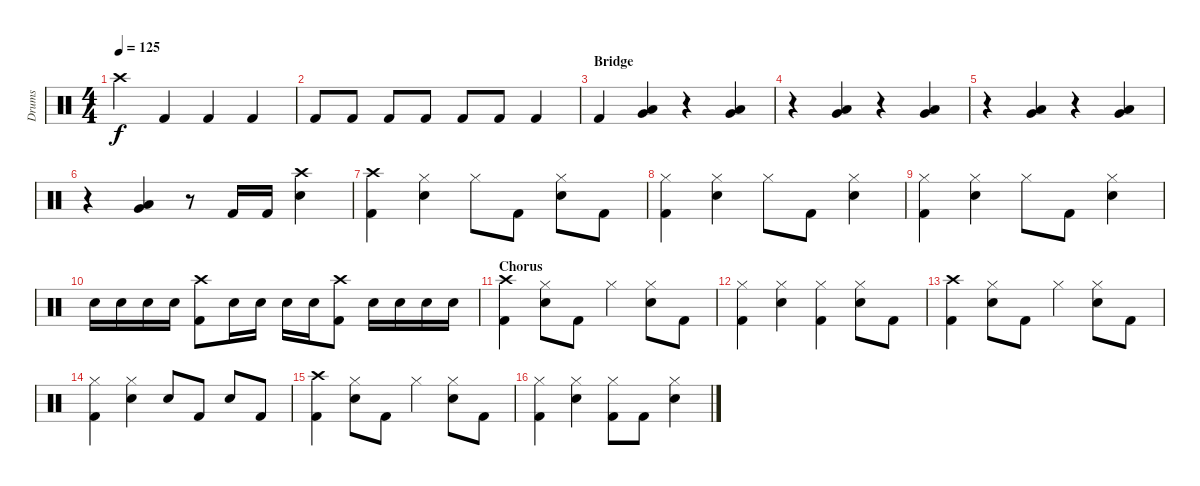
\track ("Drums" "Drums") {instrument percussion}
\staff {score}
\articulation defaults
\ts (4 4)
\tempo 125
\clef neutral
\ks c "Crash high (hit)".4{dy f} "Kick (hit) 2".4 "Kick (hit) 2".4 "Kick (hit) 2".4
|
"Kick (hit) 2".8 "Kick (hit) 2".8 "Kick (hit) 2".8 "Kick (hit) 2".8 "Kick (hit) 2".8 "Kick (hit) 2".8 "Kick (hit) 2".4 |
\section ("" "Bridge")
"Kick (hit) 2".4 ("Low Tom (hit)" "Very Low Tom (hit)").4 r.4 ("Low Tom (hit)" "Very Low Tom (hit)").4 |
r.4 ("Low Tom (hit)" "Very Low Tom (hit)").4 r.4 ("Low Tom (hit)" "Very Low Tom (hit)").4 |
r.4 ("Low Tom (hit)" "Very Low Tom (hit)").4 r.4 ("Low Tom (hit)" "Very Low Tom (hit)").4 |
r.4 ("Low Tom (hit)" "Very Low Tom (hit)").4 r.8 "Kick (hit) 2".16 "Kick (hit) 2".16 ("Crash high (hit)" "Electric Snare (hit)").4 |
("Crash high (hit)" "Kick (hit) 2").4 ("Hi-Hat (closed)" "Electric Snare (hit)").4 "Hi-Hat (closed)".8 "Kick (hit) 2".8 ("Hi-Hat (closed)" "Electric Snare (hit)").8 "Kick (hit) 2".8 |
("Hi-Hat (closed)" "Kick (hit) 2").4 ("Hi-Hat (closed)" "Electric Snare (hit)").4 "Hi-Hat (closed)".8 "Kick (hit) 2".8 ("Hi-Hat (closed)" "Electric Snare (hit)").4 |
("Hi-Hat (closed)" "Kick (hit) 2").4 ("Hi-Hat (closed)" "Electric Snare (hit)").4 "Hi-Hat (closed)".8 "Kick (hit) 2".8 ("Hi-Hat (closed)" "Electric Snare (hit)").4 |
"Electric Snare (hit)".16 "Electric Snare (hit)".16 "Electric Snare (hit)".16 "Electric Snare (hit)".16 ("Crash high (hit)" "Kick (hit) 2").8 "Electric Snare (hit)".16 "Electric Snare (hit)".16 "Electric Snare (hit)".16 "Electric Snare (hit)".16 ("Crash high (hit)" "Kick (hit) 2").8 "Electric Snare (hit)".16 "Electric Snare (hit)".16 "Electric Snare (hit)".16 "Electric Snare (hit)".16 |
\section ("" "Chorus")
("Crash high (hit)" "Kick (hit) 2").4 ("Hi-Hat (closed)" "Electric Snare (hit)").8 "Kick (hit) 2".8 "Hi-Hat (closed)".4 ("Hi-Hat (closed)" "Electric Snare (hit)").8 "Kick (hit) 2".8 |
("Hi-Hat (closed)" "Kick (hit) 2").4 ("Hi-Hat (closed)" "Electric Snare (hit)").4 ("Hi-Hat (closed)" "Kick (hit) 2").4 ("Hi-Hat (closed)" "Electric Snare (hit)").8 "Kick (hit) 2".8 |
("Crash high (hit)" "Kick (hit) 2").4 ("Hi-Hat (closed)" "Electric Snare (hit)").8 "Kick (hit) 2".8 "Hi-Hat (closed)".4 ("Hi-Hat (closed)" "Electric Snare (hit)").8 "Kick (hit) 2".8 |
("Hi-Hat (closed)" "Kick (hit) 2").4 ("Hi-Hat (closed)" "Electric Snare (hit)").4 "Electric Snare (hit)".8 "Kick (hit) 2".8 "Electric Snare (hit)".8 "Kick (hit) 2".8 |
("Crash high (hit)" "Kick (hit) 2").4 ("Hi-Hat (closed)" "Electric Snare (hit)").8 "Kick (hit) 2".8 "Hi-Hat (closed)".4 ("Hi-Hat (closed)" "Electric Snare (hit)").8 "Kick (hit) 2".8 |
("Hi-Hat (closed)" "Kick (hit) 2").4 ("Hi-Hat (closed)" "Electric Snare (hit)").4 ("Hi-Hat (closed)" "Kick (hit) 2").8 "Kick (hit) 2".8 ("Hi-Hat (closed)" "Electric Snare (hit)").4
